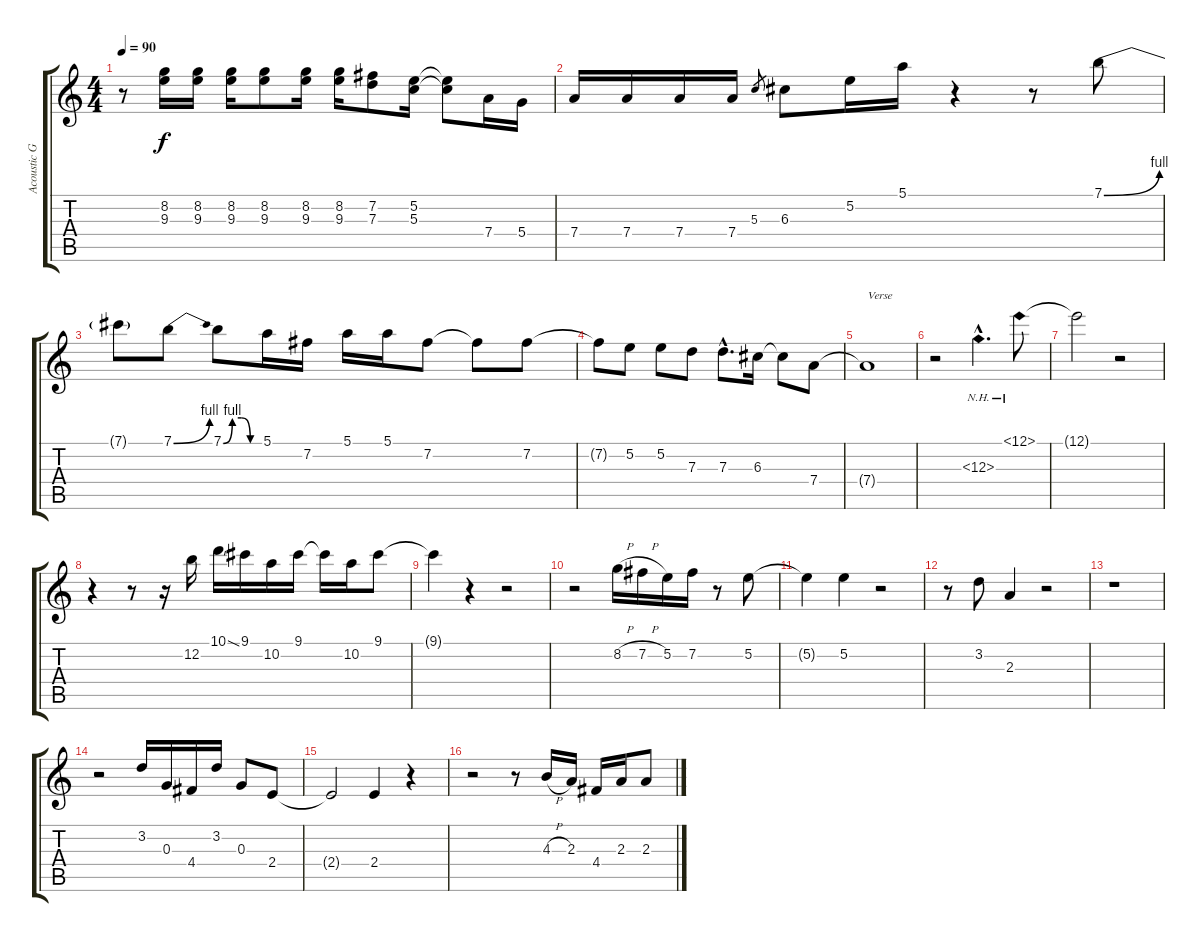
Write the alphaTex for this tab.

\track ("Acoustic Guitar 2" "Acoustic G") {instrument acousticguitarsteel}
\staff {score tabs}
\tuning (E4 B3 G3 D3 A2 E2) {hide}
\ts (4 4)
\tempo 90
\clef g2
\ks c
r.8{dy f} (8.2 9.3).16 (8.2 9.3).16 (8.2 9.3).16 (8.2 9.3).8 (8.2 9.3).16 (8.2 9.3).16 (7.2 7.3).8 (5.2 5.3).16 (5.2{t} 5.3{t}).8 7.4.16 5.4.16 |
7.4.16 7.4.16 7.4.16 7.4.16 5.3.8{gr} 6.3.8 5.2.16 5.1.16 r.4 r.8 7.1{be (bend 0 0 60 4)}.8 |
7.1{t}.8 7.1{be (bend 0 0 60 4)}.8 7.1{be (custom 0 0 15 4 30 4 45 0 60 0)}.8 5.1.16 7.2.16 5.1.16 5.1.16 7.2.8 7.2{t}.8 7.2.8 |
7.2{t}.8 5.2.8 5.2.8 7.3.8 7.3{hac}.8{d} 6.3.16 6.3{t}.8 7.4.8 |
7.4{t}.1{txt "Verse"} |
r.2 12.3{nh hac}.4{d} 12.1{nh}.8 |
12.1{t}.2 r.2 |
r.4 r.8 r.16 12.2.16 10.1{ss}.16 9.1.16 10.2.16 9.1.16 9.1{t}.16 10.2.16 9.1.8 |
9.1{t}.4 r.4 r.2 |
r.2 8.2{h}.16 7.2{h}.16 5.2.16 7.2.16 r.8 5.2.8 |
5.2{t}.4 5.2.4 r.2 |
r.8 3.2.8 2.3.4 r.2 |
r.1 |
r.2 3.2.16 0.3.16 4.4.16 3.2.16 0.3.8 2.4.8 |
2.4{t}.2 2.4.4 r.4 |
r.2 r.8 4.3{h}.16 2.3.16 4.4.16 2.3.16 2.3.8
